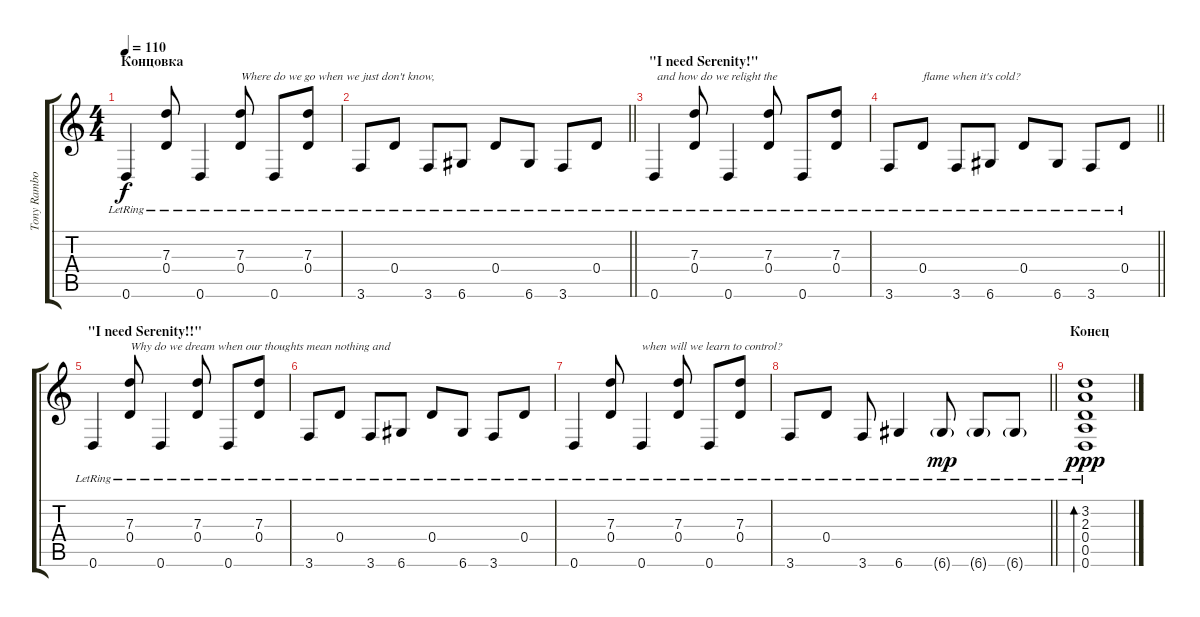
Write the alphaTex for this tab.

\track ("Tony Rambola [Acoustic Guitar] 12 String" "Tony Rambo") {instrument acousticguitarsteel}
\staff {score tabs}
\tuning (E4 B3 G3 D3 A2 D2) {hide}
\ts (4 4)
\section ("" "Концовка")
\tempo 110
\clef g2
\ks c
0.6{lr}.4{dy f} (7.3{lr} 0.4{lr}).8 0.6{lr}.4 (7.3{lr} 0.4{lr}).8{txt "Where do we go when we just don't know,"} 0.6{lr}.8 (7.3{lr} 0.4{lr}).8 |
\barLineRight lightlight
3.6{lr}.8 0.4{lr}.8 3.6{lr}.8 6.6{lr}.8 0.4{lr}.8 6.6{lr}.8 3.6{lr}.8 0.4{lr}.8 |
\section ("" "\"I need Serenity!\"")
0.6{lr}.4{txt " and how do we relight the "} (7.3{lr} 0.4{lr}).8 0.6{lr}.4 (7.3{lr} 0.4{lr}).8 0.6{lr}.8 (7.3{lr} 0.4{lr}).8 |
\barLineRight lightlight
3.6{lr}.8 0.4{lr}.8{txt "flame when it's cold? "} 3.6{lr}.8 6.6{lr}.8 0.4{lr}.8 6.6{lr}.8 3.6{lr}.8 0.4{lr}.8 |
\section ("" "\"I need Serenity!!\"")
0.6{lr}.4 (7.3{lr} 0.4{lr}).8{txt "Why do we dream when our thoughts mean nothing and"} 0.6{lr}.4 (7.3{lr} 0.4{lr}).8 0.6{lr}.8 (7.3{lr} 0.4{lr}).8 |
3.6{lr}.8 0.4{lr}.8 3.6{lr}.8 6.6{lr}.8 0.4{lr}.8 6.6{lr}.8 3.6{lr}.8 0.4{lr}.8 |
0.6{lr}.4 (7.3{lr} 0.4{lr}).8 0.6{lr}.4{txt "when will we learn to control?"} (7.3{lr} 0.4{lr}).8 0.6{lr}.8 (7.3{lr} 0.4{lr}).8 |
\barLineRight lightlight
3.6{lr}.8 0.4{lr}.8 3.6{lr}.8 6.6{lr}.4 6.6{g lr}.8{dy mp} 6.6{g lr}.8 6.6{g lr}.8 |
\section ("" "Конец")
(3.2{lr} 2.3{lr} 0.4{lr} 0.5{lr} 0.6{lr}).1{bd 60 dy ppp}
